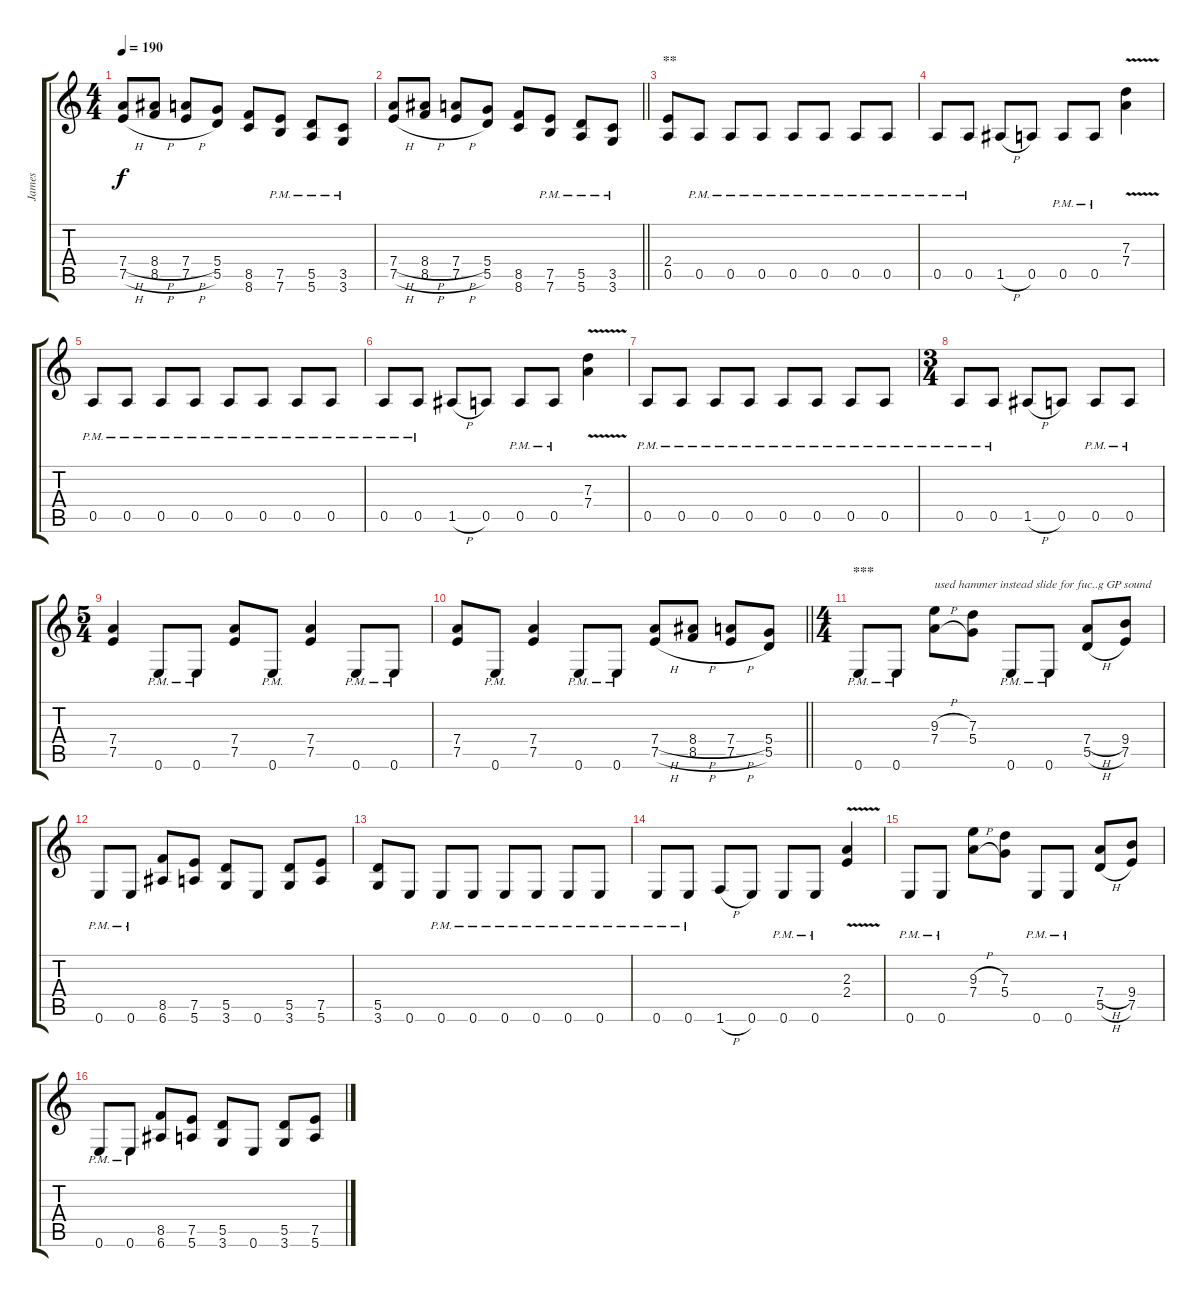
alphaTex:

\track ("James" "James") {instrument distortionguitar}
\staff {score tabs}
\tuning (E4 B3 G3 D3 A2 E2) {hide}
\ts (4 4)
\tempo 190
\clef g2
\ks c
(7.4{h} 7.5{h}).8{dy f} (8.4{h} 8.5{h}).8 (7.4{h} 7.5{h}).8 (5.4 5.5).8 (8.5 8.6).8 (7.5{pm} 7.6{pm}).8 (5.5{pm} 5.6{pm}).8 (3.5{pm} 3.6{pm}).8 |
\barLineRight lightlight
(7.4{h} 7.5{h}).8 (8.4{h} 8.5{h}).8 (7.4{h} 7.5{h}).8 (5.4 5.5).8 (8.5 8.6).8 (7.5{pm} 7.6{pm}).8 (5.5{pm} 5.6{pm}).8 (3.5{pm} 3.6{pm}).8 |
\section ("" "**")
(2.4 0.5).8 0.5{pm}.8 0.5{pm}.8 0.5{pm}.8 0.5{pm}.8 0.5{pm}.8 0.5{pm}.8 0.5{pm}.8 |
0.5{pm}.8 0.5{pm}.8 1.5{h}.8 0.5.8 0.5{pm}.8 0.5{pm}.8 (7.3{v} 7.4{v}).4 |
0.5{pm}.8 0.5{pm}.8 0.5{pm}.8 0.5{pm}.8 0.5{pm}.8 0.5{pm}.8 0.5{pm}.8 0.5{pm}.8 |
0.5{pm}.8 0.5{pm}.8 1.5{h}.8 0.5.8 0.5{pm}.8 0.5{pm}.8 (7.3{v} 7.4{v}).4 |
0.5{pm}.8 0.5{pm}.8 0.5{pm}.8 0.5{pm}.8 0.5{pm}.8 0.5{pm}.8 0.5{pm}.8 0.5{pm}.8 |
\ts (3 4)
0.5{pm}.8 0.5{pm}.8 1.5{h}.8 0.5.8 0.5{pm}.8 0.5{pm}.8 |
\ts (5 4)
(7.4 7.5).4 0.6{pm}.8 0.6{pm}.8 (7.4 7.5).8 0.6{pm}.8 (7.4 7.5).4 0.6{pm}.8 0.6{pm}.8 |
\barLineRight lightlight
(7.4 7.5).8 0.6{pm}.8 (7.4 7.5).4 0.6{pm}.8 0.6{pm}.8 (7.4{h} 7.5{h}).8 (8.4{h} 8.5{h}).8 (7.4{h} 7.5{h}).8 (5.4 5.5).8 |
\ts (4 4)
\section ("" "***")
0.6{pm}.8 0.6{pm}.8 (9.3{h} 7.4{h}).8{txt "used hammer instead slide for fuc..g GP sound"} (7.3 5.4).8 0.6{pm}.8 0.6{pm}.8 (7.4{h} 5.5{h}).8 (9.4 7.5).8 |
0.6{pm}.8 0.6{pm}.8 (8.5 6.6).8 (7.5 5.6).8 (5.5 3.6).8 0.6.8 (5.5 3.6).8 (7.5 5.6).8 |
(5.5 3.6).8 0.6.8 0.6{pm}.8 0.6{pm}.8 0.6{pm}.8 0.6{pm}.8 0.6{pm}.8 0.6{pm}.8 |
0.6{pm}.8 0.6{pm}.8 1.6{h}.8 0.6.8 0.6{pm}.8 0.6{pm}.8 (2.3{v} 2.4{v}).4 |
0.6{pm}.8 0.6{pm}.8 (9.3{h} 7.4{h}).8 (7.3 5.4).8 0.6{pm}.8 0.6{pm}.8 (7.4{h} 5.5{h}).8 (9.4 7.5).8 |
0.6{pm}.8 0.6{pm}.8 (8.5 6.6).8 (7.5 5.6).8 (5.5 3.6).8 0.6.8 (5.5 3.6).8 (7.5 5.6).8
